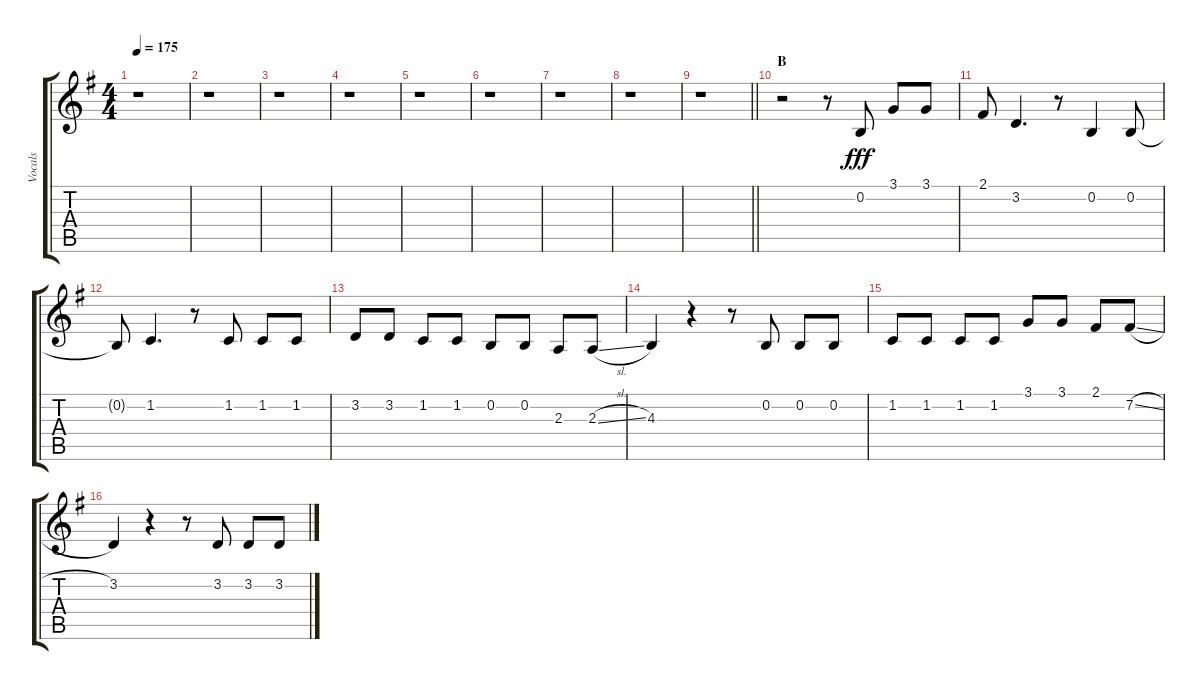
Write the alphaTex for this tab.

\track ("Vocals" "Vocals") {instrument voiceoohs}
\staff {score tabs}
\tuning (E4 B3 G3 D3 A2 E2) {hide}
\ts (4 4)
\tempo 175
\clef g2
\ks g
r.1{dy fff} |
r.1 |
r.1 |
r.1 |
r.1 |
r.1 |
r.1 |
r.1 |
\barLineRight lightlight
r.1 |
\section ("" "B")
r.2 r.8 0.2.8 3.1.8 3.1.8 |
2.1.8 3.2.4{d} r.8 0.2.4 0.2.8 |
0.2{t}.8 1.2.4{d} r.8 1.2.8 1.2.8 1.2.8 |
3.2.8 3.2.8 1.2.8 1.2.8 0.2.8 0.2.8 2.3.8 2.3{sl}.8 |
4.3.4 r.4 r.8 0.2.8 0.2.8 0.2.8 |
1.2.8 1.2.8 1.2.8 1.2.8 3.1.8 3.1.8 2.1.8 7.2{sl}.8 |
3.2.4 r.4 r.8 3.2.8 3.2.8 3.2.8
